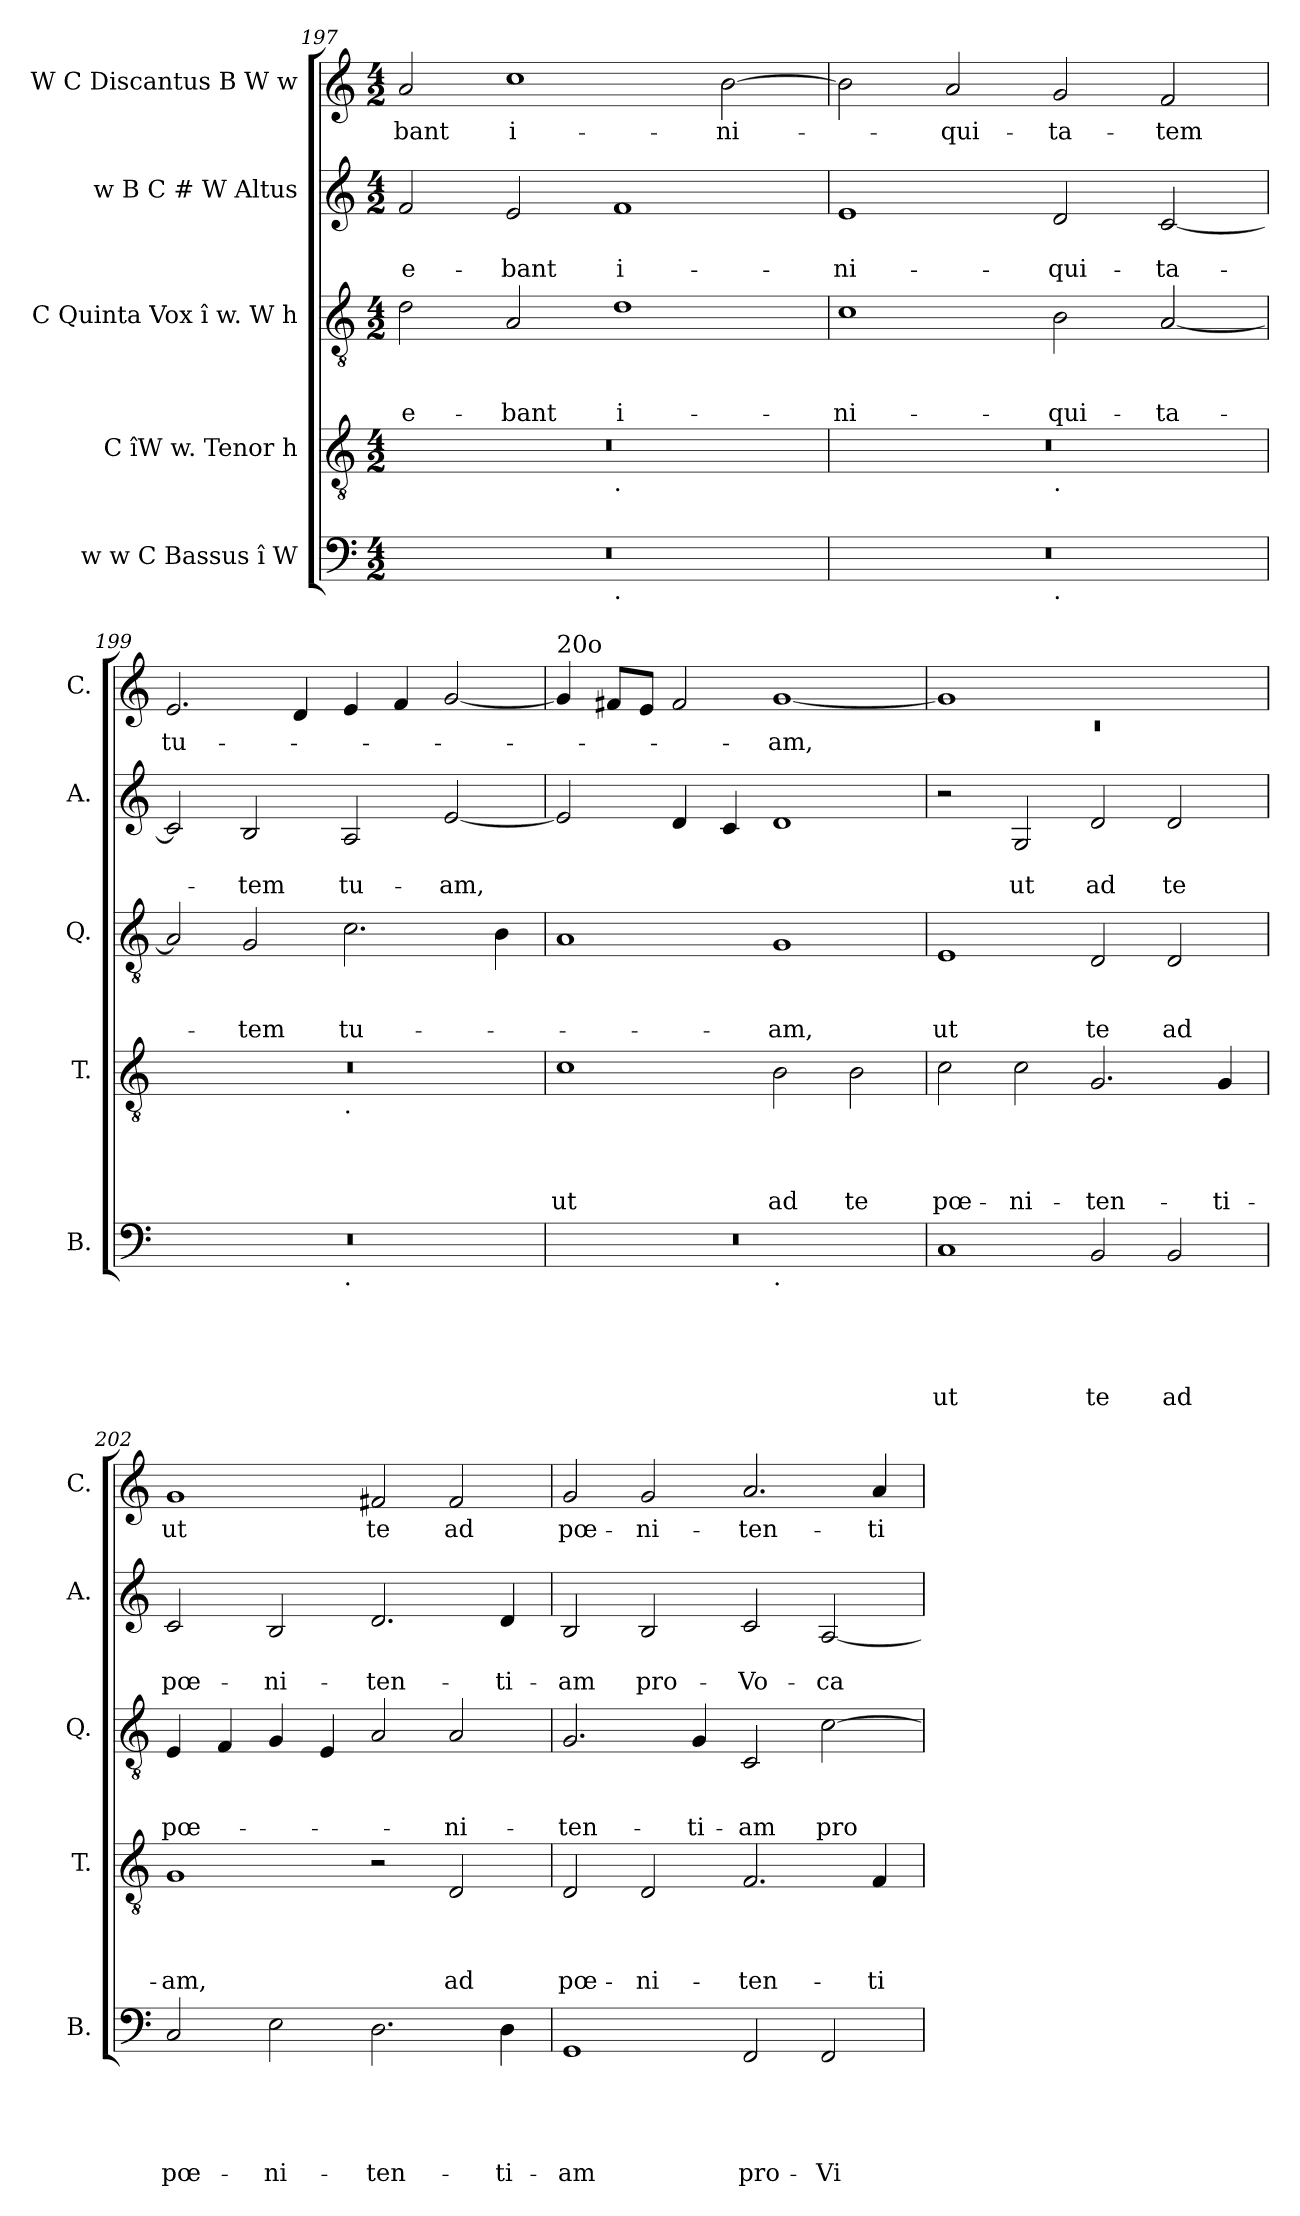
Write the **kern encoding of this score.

**kern	**text	**text	**text	**text	**text	**kern	**text	**text	**text	**text	**kern	**text	**text	**text	**kern	**text	**text	**kern	**text
*part5	*part5	*part5	*part5	*part5	*part5	*part4	*part4	*part4	*part4	*part4	*part3	*part3	*part3	*part3	*part2	*part2	*part2	*part1	*part1
*staff5	*staff5	*staff5	*staff5	*staff5	*staff5	*staff4	*staff4	*staff4	*staff4	*staff4	*staff3	*staff3	*staff3	*staff3	*staff2	*staff2	*staff2	*staff1	*staff1
*I"w w C Bassus î W	*	*	*	*	*	*I"C îW w. Tenor h	*	*	*	*	*I"C Quinta Vox î w. W h	*	*	*	*I"w B C # W Altus	*	*	*I"W C Discantus B W w	*
*I'B.	*	*	*	*	*	*I'T.	*	*	*	*	*I'Q.	*	*	*	*I'A.	*	*	*I'C.	*
*clefF4	*	*	*	*	*	*clefGv2	*	*	*	*	*clefGv2	*	*	*	*clefG2	*	*	*clefG2	*
*k[]	*	*	*	*	*	*k[]	*	*	*	*	*k[]	*	*	*	*k[]	*	*	*k[]	*
*C:	*	*	*	*	*	*C:	*	*	*	*	*C:	*	*	*	*C:	*	*	*C:	*
*M4/2	*	*	*	*	*	*M4/2	*	*	*	*	*M4/2	*	*	*	*M4/2	*	*	*M4/2	*
=197	=197	=197	=197	=197	=197	=197	=197	=197	=197	=197	=197	=197	=197	=197	=197	=197	=197	=197	=197
!	!	!	!	!	!	!	!	!	!	!	!	!	!	!LO:LY:b	!	!	!LO:LY:b	!	!LO:LY:b
*^	*	*	*	*	*	*^	*	*	*	*	*	*	*	*	*	*	*	*	*
0r	1ryy	.	.	.	.	.	0r	1ryy	.	.	.	.	2d\	.	.	-e-	2f/	.	-e-	2a/	-bant
!	!	!	!	!	!	!	!	!	!	!	!	!	!	!	!	!LO:LY:b	!	!	!LO:LY:b	!	!LO:LY:b:rj
.	.	.	.	.	.	.	.	.	.	.	.	.	2A/	.	.	-bant	2e/	.	-bant	1cc	i-
!	!	!	!	!	!	!	!	!LO:TX:b:t=.	!	!	!	!	!	!	!	!	!	!	!	!	!
!	!LO:TX:b:t=.	!	!	!	!	!	!	!	!	!	!	!	!	!	!	!	!	!	!	!	!
!	!	!	!	!	!	!	!	!	!	!	!	!	!	!	!	!LO:LY:b:rj	!	!	!LO:LY:b:rj	!	!
.	1ryy	.	.	.	.	.	.	1ryy	.	.	.	.	1d	.	.	i-	1f	.	i-	.	.
!	!	!	!	!	!	!	!	!	!	!	!	!	!	!	!	!	!	!	!	!	!LO:LY:b
.	.	.	.	.	.	.	.	.	.	.	.	.	.	.	.	.	.	.	.	[>2b\	-ni-
=198	=198	=198	=198	=198	=198	=198	=198	=198	=198	=198	=198	=198	=198	=198	=198	=198	=198	=198	=198	=198	=198
!	!	!	!	!	!	!	!	!	!	!	!	!	!	!	!	!LO:LY:b	!	!	!LO:LY:b	!	!
0r	1ryy	.	.	.	.	.	0r	1ryy	.	.	.	.	1c	.	.	-ni-	1e	.	-ni-	2b\]	.
!	!	!	!	!	!	!	!	!	!	!	!	!	!	!	!	!	!	!	!	!	!LO:LY:b
.	.	.	.	.	.	.	.	.	.	.	.	.	.	.	.	.	.	.	.	2a/	-qui-
!	!	!	!	!	!	!	!	!LO:TX:b:t=.	!	!	!	!	!	!	!	!	!	!	!	!	!
!	!LO:TX:b:t=.	!	!	!	!	!	!	!	!	!	!	!	!	!	!	!	!	!	!	!	!
!	!	!	!	!	!	!	!	!	!	!	!	!	!	!	!	!LO:LY:b	!	!	!LO:LY:b	!	!LO:LY:b
.	1ryy	.	.	.	.	.	.	1ryy	.	.	.	.	2B\	.	.	-qui-	2d/	.	-qui-	2g/	-ta-
!	!	!	!	!	!	!	!	!	!	!	!	!	!	!	!	!LO:LY:b	!	!	!LO:LY:b	!	!LO:LY:b
.	.	.	.	.	.	.	.	.	.	.	.	.	[<2A/	.	.	-ta-	[<2c/	.	-ta-	2f/	-tem
=199	=199	=199	=199	=199	=199	=199	=199	=199	=199	=199	=199	=199	=199	=199	=199	=199	=199	=199	=199	=199	=199
!	!	!	!	!	!	!	!	!	!	!	!	!	!	!	!	!	!	!	!	!	!LO:LY:b
0r	1ryy	.	.	.	.	.	0r	1ryy	.	.	.	.	2A/]	.	.	.	2c/]	.	.	2.e/	tu-
!	!	!	!	!	!	!	!	!	!	!	!	!	!	!	!	!LO:LY:b	!	!	!LO:LY:b	!	!
.	.	.	.	.	.	.	.	.	.	.	.	.	2G/	.	.	-tem	2B/	.	-tem	.	.
.	.	.	.	.	.	.	.	.	.	.	.	.	.	.	.	.	.	.	.	4d/	.
!	!	!	!	!	!	!	!	!LO:TX:b:t=.	!	!	!	!	!	!	!	!	!	!	!	!	!
!	!LO:TX:b:t=.	!	!	!	!	!	!	!	!	!	!	!	!	!	!	!	!	!	!	!	!
!	!	!	!	!	!	!	!	!	!	!	!	!	!	!	!	!LO:LY:b	!	!	!LO:LY:b	!	!
.	1ryy	.	.	.	.	.	.	1ryy	.	.	.	.	2.c\	.	.	tu-	2A/	.	tu-	4e/	.
.	.	.	.	.	.	.	.	.	.	.	.	.	.	.	.	.	.	.	.	4f/	.
!	!	!	!	!	!	!	!	!	!	!	!	!	!	!	!	!	!	!	!LO:LY:b	!	!
.	.	.	.	.	.	.	.	.	.	.	.	.	.	.	.	.	[<2e/	.	-am,	[<2g/	.
.	.	.	.	.	.	.	.	.	.	.	.	.	4B\	.	.	.	.	.	.	.	.
!!LO:LB:g=z
=200	=200	=200	=200	=200	=200	=200	=200	=200	=200	=200	=200	=200	=200	=200	=200	=200	=200	=200	=200	=200	=200
!	!	!	!	!	!	!	!	!	!	!	!	!	!	!	!	!	!	!	!	!LO:TX:a:t=20o	!
!	!	!	!	!	!	!	!	!	!	!	!	!LO:LY:b	!	!	!	!	!	!	!	!	!
*	*	*	*	*	*	*	*v	*v	*	*	*	*	*	*	*	*	*	*	*	*	*
0r	1ryy	.	.	.	.	.	1c	.	.	.	ut	1A	.	.	.	2e/]	.	.	4g/]	.
.	.	.	.	.	.	.	.	.	.	.	.	.	.	.	.	.	.	.	8f#/L	.
.	.	.	.	.	.	.	.	.	.	.	.	.	.	.	.	.	.	.	8e/J	.
.	.	.	.	.	.	.	.	.	.	.	.	.	.	.	.	4d/	.	.	2f#/	.
.	.	.	.	.	.	.	.	.	.	.	.	.	.	.	.	4c/	.	.	.	.
!	!LO:TX:b:t=.	!	!	!	!	!	!	!	!	!	!	!	!	!	!	!	!	!	!	!
!	!	!	!	!	!	!	!	!	!	!	!LO:LY:b	!	!	!	!LO:LY:b	!	!	!	!	!LO:LY:b
.	1ryy	.	.	.	.	.	2B\	.	.	.	ad	1G	.	.	-am,	1d	.	.	[<1g	-am,
!	!	!	!	!	!	!	!	!	!	!	!LO:LY:b	!	!	!	!	!	!	!	!	!
.	.	.	.	.	.	.	2B\	.	.	.	te	.	.	.	.	.	.	.	.	.
=201	=201	=201	=201	=201	=201	=201	=201	=201	=201	=201	=201	=201	=201	=201	=201	=201	=201	=201	=201	=201
*	*	*	*	*	*	*	*	*	*	*	*	*	*	*	*	*	*	*	*^	*
!	!	!	!	!	!	!LO:LY:b	!	!	!	!	!LO:LY:b	!	!	!	!LO:LY:b	!	!	!	!	!LO:N:vis=1	!
*v	*v	*	*	*	*	*	*	*	*	*	*	*	*	*	*	*	*	*	*	*	*
1C	.	.	.	.	ut	2c\	.	.	.	pœ-	1E	.	.	ut	2r	.	.	1g]	0rc	.
!	!	!	!	!	!	!	!	!	!	!LO:LY:b	!	!	!	!	!	!	!LO:LY:b	!	!	!
.	.	.	.	.	.	2c\	.	.	.	-ni-	.	.	.	.	2G/	.	ut	.	.	.
!	!	!	!	!	!LO:LY:b	!	!	!	!	!LO:LY:b	!	!	!	!LO:LY:b	!	!	!LO:LY:b	!	!	!
2BB/	.	.	.	.	te	2.G/	.	.	.	-ten-	2D/	.	.	te	2d/	.	ad	1ryy	.	.
!	!	!	!	!	!LO:LY:b	!	!	!	!	!	!	!	!	!LO:LY:b	!	!	!LO:LY:b	!	!	!
2BB/	.	.	.	.	ad	.	.	.	.	.	2D/	.	.	ad	2d/	.	te	.	.	.
!	!	!	!	!	!	!	!	!	!	!LO:LY:b	!	!	!	!	!	!	!	!	!	!
.	.	.	.	.	.	4G/	.	.	.	-ti-	.	.	.	.	.	.	.	.	.	.
*	*	*	*	*	*	*	*	*	*	*	*	*	*	*	*	*	*	*v	*v	*
=202	=202	=202	=202	=202	=202	=202	=202	=202	=202	=202	=202	=202	=202	=202	=202	=202	=202	=202	=202
!	!	!	!	!	!LO:LY:b	!	!	!	!	!LO:LY:b	!	!	!	!LO:LY:b	!	!	!LO:LY:b	!	!LO:LY:b
2C/	.	.	.	.	pœ-	1G	.	.	.	-am,	4E/	.	.	pœ-	2c/	.	pœ-	1g	ut
.	.	.	.	.	.	.	.	.	.	.	4F/	.	.	.	.	.	.	.	.
!	!	!	!	!	!LO:LY:b	!	!	!	!	!	!	!	!	!	!	!	!LO:LY:b	!	!
2E\	.	.	.	.	-ni-	.	.	.	.	.	4G/	.	.	.	2B/	.	-ni-	.	.
.	.	.	.	.	.	.	.	.	.	.	4E/	.	.	.	.	.	.	.	.
!	!	!	!	!	!LO:LY:b	!	!	!	!	!	!	!	!	!	!	!	!LO:LY:b	!	!LO:LY:b
2.D\	.	.	.	.	-ten-	2r	.	.	.	.	2A/	.	.	.	2.d/	.	-ten-	2f#X/	te
!	!	!	!	!	!	!	!	!	!	!LO:LY:b	!	!	!	!LO:LY:b	!	!	!	!	!LO:LY:b
.	.	.	.	.	.	2D/	.	.	.	ad	2A/	.	.	-ni-	.	.	.	2f#/	ad
!	!	!	!	!	!LO:LY:b	!	!	!	!	!	!	!	!	!	!	!	!LO:LY:b	!	!
4D\	.	.	.	.	-ti-	.	.	.	.	.	.	.	.	.	4d/	.	-ti-	.	.
=203	=203	=203	=203	=203	=203	=203	=203	=203	=203	=203	=203	=203	=203	=203	=203	=203	=203	=203	=203
!	!	!	!	!	!LO:LY:b	!	!	!	!	!LO:LY:b	!	!	!	!LO:LY:b	!	!	!LO:LY:b	!	!LO:LY:b
1GG	.	.	.	.	-am	2D/	.	.	.	pœ-	2.G/	.	.	-ten-	2B/	.	-am	2g/	pœ-
!	!	!	!	!	!	!	!	!	!	!LO:LY:b	!	!	!	!	!	!	!LO:LY:b	!	!LO:LY:b
.	.	.	.	.	.	2D/	.	.	.	-ni-	.	.	.	.	2B/	.	pro-	2g/	-ni-
!	!	!	!	!	!	!	!	!	!	!	!	!	!	!LO:LY:b	!	!	!	!	!
.	.	.	.	.	.	.	.	.	.	.	4G/	.	.	-ti-	.	.	.	.	.
!	!	!	!	!	!LO:LY:b	!	!	!	!	!LO:LY:b	!	!	!	!LO:LY:b	!	!	!LO:LY:b	!	!LO:LY:b
2FF/	.	.	.	.	pro-	2.F/	.	.	.	-ten-	2C/	.	.	-am	2c/	.	-Vo-	2.a/	-ten-
!	!	!	!	!	!LO:LY:b	!	!	!	!	!	!	!	!	!LO:LY:b	!	!	!LO:LY:b	!	!
2FF/	.	.	.	.	-Vi-	.	.	.	.	.	[>2c\	.	.	pro-	[>2A/	.	-ca-	.	.
!	!	!	!	!	!	!	!	!	!	!LO:LY:b	!	!	!	!	!	!	!	!	!LO:LY:b
.	.	.	.	.	.	4F/	.	.	.	-ti-	.	.	.	.	.	.	.	4a/	-ti-
=	=	=	=	=	=	=	=	=	=	=	=	=	=	=	=	=	=	=	=
*-	*-	*-	*-	*-	*-	*-	*-	*-	*-	*-	*-	*-	*-	*-	*-	*-	*-	*-	*-
